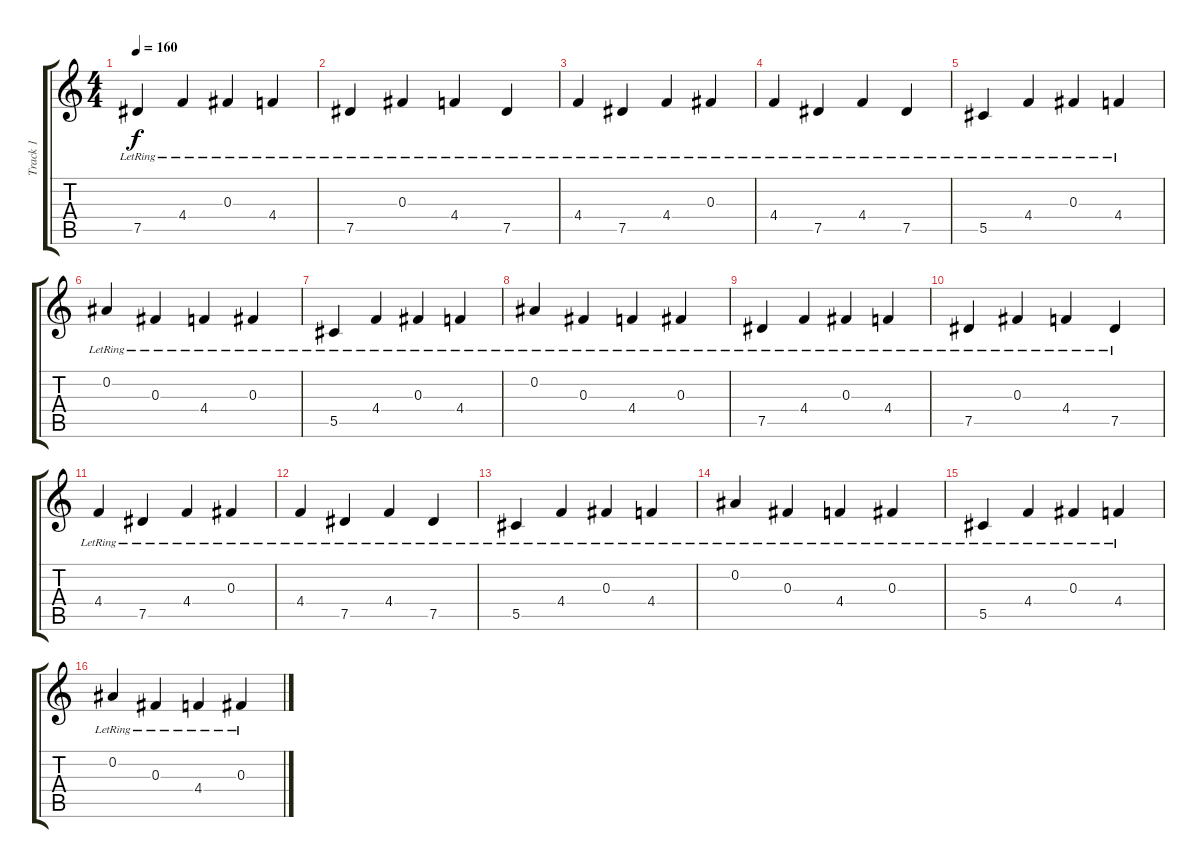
\track ("Track 1" "Track 1") {instrument acousticguitarsteel}
\staff {score tabs}
\tuning (Eb4 Bb3 Gb3 Db3 Ab2 Eb2) {hide}
\ts (4 4)
\tempo 160
\clef g2
\ks c
7.5{lr}.4{dy f instrument acousticguitarsteel} 4.4{lr}.4 0.3{lr}.4 4.4{lr}.4 |
7.5{lr}.4 0.3{lr}.4 4.4{lr}.4 7.5{lr}.4 |
4.4{lr}.4 7.5{lr}.4 4.4{lr}.4 0.3{lr}.4 |
4.4{lr}.4 7.5{lr}.4 4.4{lr}.4 7.5{lr}.4 |
5.5{lr}.4 4.4{lr}.4 0.3{lr}.4 4.4{lr}.4 |
0.2{lr}.4 0.3{lr}.4 4.4{lr}.4 0.3{lr}.4 |
5.5{lr}.4 4.4{lr}.4 0.3{lr}.4 4.4{lr}.4 |
0.2{lr}.4 0.3{lr}.4 4.4{lr}.4 0.3{lr}.4 |
7.5{lr}.4 4.4{lr}.4 0.3{lr}.4 4.4{lr}.4 |
7.5{lr}.4 0.3{lr}.4 4.4{lr}.4 7.5{lr}.4 |
4.4{lr}.4 7.5{lr}.4 4.4{lr}.4 0.3{lr}.4 |
4.4{lr}.4 7.5{lr}.4 4.4{lr}.4 7.5{lr}.4 |
5.5{lr}.4 4.4{lr}.4 0.3{lr}.4 4.4{lr}.4 |
0.2{lr}.4 0.3{lr}.4 4.4{lr}.4 0.3{lr}.4 |
5.5{lr}.4 4.4{lr}.4 0.3{lr}.4 4.4{lr}.4 |
0.2{lr}.4 0.3{lr}.4 4.4{lr}.4 0.3{lr}.4
